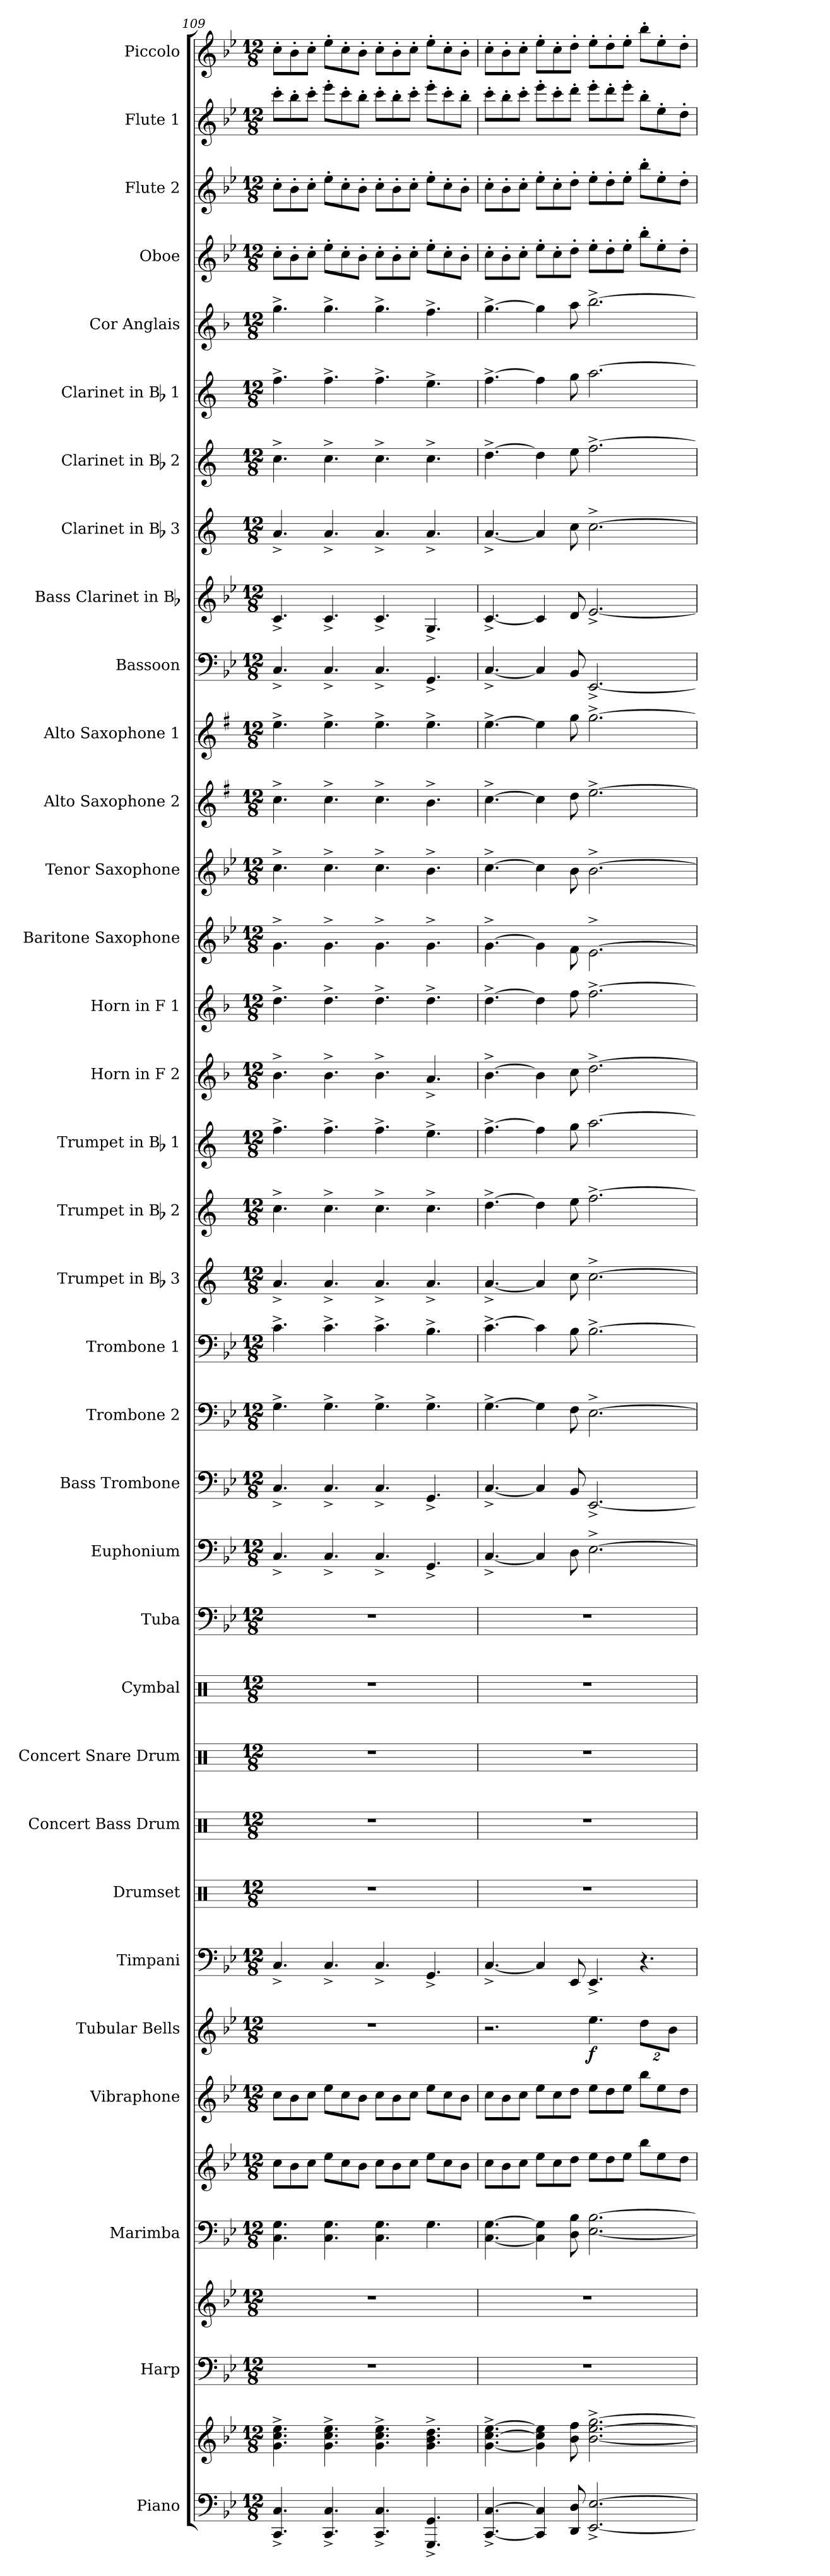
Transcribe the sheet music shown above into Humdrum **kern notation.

**kern	**kern	**kern	**kern	**kern	**kern	**kern	**kern	**dynam	**kern	**kern	**kern	**kern	**kern	**kern	**kern	**kern	**kern	**kern	**kern	**kern	**kern	**kern	**kern	**kern	**kern	**kern	**kern	**kern	**kern	**kern	**kern	**kern	**kern	**kern	**kern	**kern	**kern
*part34	*part34	*part33	*part33	*part32	*part32	*part31	*part30	*part30	*part29	*part28	*part27	*part26	*part25	*part24	*part23	*part22	*part21	*part20	*part19	*part18	*part17	*part16	*part15	*part14	*part13	*part12	*part11	*part10	*part9	*part8	*part7	*part6	*part5	*part4	*part3	*part2	*part1
*staff37	*staff36	*staff35	*staff34	*staff33	*staff32	*staff31	*staff30	*staff30	*staff29	*staff28	*staff27	*staff26	*staff25	*staff24	*staff23	*staff22	*staff21	*staff20	*staff19	*staff18	*staff17	*staff16	*staff15	*staff14	*staff13	*staff12	*staff11	*staff10	*staff9	*staff8	*staff7	*staff6	*staff5	*staff4	*staff3	*staff2	*staff1
*I"Piano	*	*I"Harp	*	*I"Marimba	*	*I"Vibraphone	*I"Tubular Bells	*	*I"Timpani	*I"Drumset	*I"Concert Bass Drum	*I"Concert Snare Drum	*I"Cymbal	*I"Tuba	*I"Euphonium	*I"Bass Trombone	*I"Trombone 2	*I"Trombone 1	*I"Trumpet in Bb 3	*I"Trumpet in Bb 2	*I"Trumpet in Bb 1	*I"Horn in F 2	*I"Horn in F 1	*I"Baritone Saxophone	*I"Tenor Saxophone	*I"Alto Saxophone 2	*I"Alto Saxophone 1	*I"Bassoon	*I"Bass Clarinet in Bb	*I"Clarinet in Bb 3	*I"Clarinet in Bb 2	*I"Clarinet in Bb 1	*I"Cor Anglais	*I"Oboe	*I"Flute 2	*I"Flute 1	*I"Piccolo
*I'Pno.	*	*I'Hp.	*	*I'Mar.	*	*I'Vib.	*I'Tub. B.	*	*I'Timp.	*I'D. Set	*I'Con. BD	*I'Con. Sn.	*I'Cym.	*I'Tba.	*I'Euph.	*I'B. Tbn.	*I'Tbn. 2	*I'Tbn. 1	*I'Tpt. 3	*I'Tpt. 2	*I'Tpt. 1	*I'Hn. 2	*I'Hn. 1	*I'Bari. Sax.	*I'Ten. Sax.	*I'Alto Sax. 2	*I'Alto Sax. 1	*I'Bsn.	*I'B. Cl.	*I'Cl. 3	*I'Cl. 2	*I'Cl. 1	*I'C. A.	*I'Ob.	*I'Fl. 2	*I'Fl. 1	*I'Picc.
*clefF4	*clefG2	*clefF4	*clefG2	*clefF4	*clefG2	*clefG2	*clefG2	*	*clefF4	*clefX	*clefX	*clefX	*clefX	*clefF4	*clefF4	*clefF4	*clefF4	*clefF4	*clefG2	*clefG2	*clefG2	*clefG2	*clefG2	*clefG2	*clefG2	*clefG2	*clefG2	*clefF4	*clefG2	*clefG2	*clefG2	*clefG2	*clefG2	*clefG2	*clefG2	*clefG2	*clefG2
*	*	*	*	*	*	*	*	*	*	*	*	*	*	*	*	*	*	*	*ITrd1c2	*ITrd1c2	*ITrd1c2	*ITrd4c7	*ITrd4c7	*ITrd12c21	*ITrd8c14	*ITrd5c9	*ITrd5c9	*	*ITrd8c14	*ITrd1c2	*ITrd1c2	*ITrd1c2	*ITrd4c7	*	*	*	*ITrd-7c-12
*k[b-e-]	*k[b-e-]	*k[b-e-]	*k[b-e-]	*k[b-e-]	*k[b-e-]	*k[b-e-]	*k[b-e-]	*	*k[b-e-]	*k[]	*k[]	*k[]	*k[]	*k[b-e-]	*k[b-e-]	*k[b-e-]	*k[b-e-]	*k[b-e-]	*k[b-e-]	*k[b-e-]	*k[b-e-]	*k[b-e-]	*k[b-e-]	*k[b-e-]	*k[b-e-]	*k[b-e-]	*k[b-e-]	*k[b-e-]	*k[b-e-]	*k[b-e-]	*k[b-e-]	*k[b-e-]	*k[b-e-]	*k[b-e-]	*k[b-e-]	*k[b-e-]	*k[b-e-]
*B-:	*B-:	*B-:	*B-:	*B-:	*B-:	*B-:	*B-:	*	*B-:	*	*	*	*	*B-:	*B-:	*B-:	*B-:	*B-:	*	*	*	*B-:	*B-:	*B-:	*	*B-:	*B-:	*B-:	*	*	*	*	*B-:	*B-:	*B-:	*B-:	*B-:
*M12/8	*M12/8	*M12/8	*M12/8	*M12/8	*M12/8	*M12/8	*M12/8	*	*M12/8	*M12/8	*M12/8	*M12/8	*M12/8	*M12/8	*M12/8	*M12/8	*M12/8	*M12/8	*M12/8	*M12/8	*M12/8	*M12/8	*M12/8	*M12/8	*M12/8	*M12/8	*M12/8	*M12/8	*M12/8	*M12/8	*M12/8	*M12/8	*M12/8	*M12/8	*M12/8	*M12/8	*M12/8
=109	=109	=109	=109	=109	=109	=109	=109	=109	=109	=109	=109	=109	=109	=109	=109	=109	=109	=109	=109	=109	=109	=109	=109	=109	=109	=109	=109	=109	=109	=109	=109	=109	=109	=109	=109	=109	=109
4.CC/^ 4.C/^	4.g\^ 4.cc\^ 4.ee-\^	1.r	1.r	4.C\ 4.G\	8cc\L	8cc\L	1.r	.	4.C^/	1.r	1.r	1.r	1.r	1.r	4.C^/	4.C^/	4.G^\	4.c^\	4.g^/	4.b-^\	4.ee-^\	4.e-^\	4.g^\	4.G^\	4.c^\	4.e-^\	4.g^\	4.C^/	4.C^/	4.g^/	4.b-^\	4.ee-^\	4.cc^\	8cc'\L	8cc'\L	8ccc'\L	8ccc'\L
.	.	.	.	.	8b-\	8b-\	.	.	.	.	.	.	.	.	.	.	.	.	.	.	.	.	.	.	.	.	.	.	.	.	.	.	.	8b-'\	8b-'\	8bb-'\	8bb-'\
.	.	.	.	.	8cc\J	8cc\J	.	.	.	.	.	.	.	.	.	.	.	.	.	.	.	.	.	.	.	.	.	.	.	.	.	.	.	8cc'\J	8cc'\J	8ccc'\J	8ccc'\J
4.CC/^ 4.C/^	4.g\^ 4.cc\^ 4.ee-\^	.	.	4.C\ 4.G\	8ee-\L	8ee-\L	.	.	4.C^/	.	.	.	.	.	4.C^/	4.C^/	4.G^\	4.c^\	4.g^/	4.b-^\	4.ee-^\	4.e-^\	4.g^\	4.G^\	4.c^\	4.e-^\	4.g^\	4.C^/	4.C^/	4.g^/	4.b-^\	4.ee-^\	4.cc^\	8ee-'\L	8ee-'\L	8eee-'\L	8eee-'\L
.	.	.	.	.	8cc\	8cc\	.	.	.	.	.	.	.	.	.	.	.	.	.	.	.	.	.	.	.	.	.	.	.	.	.	.	.	8cc'\	8cc'\	8ccc'\	8ccc'\
.	.	.	.	.	8b-\J	8b-\J	.	.	.	.	.	.	.	.	.	.	.	.	.	.	.	.	.	.	.	.	.	.	.	.	.	.	.	8b-'\J	8b-'\J	8bb-'\J	8bb-'\J
4.CC/^ 4.C/^	4.g\^ 4.cc\^ 4.ee-\^	.	.	4.C\ 4.G\	8cc\L	8cc\L	.	.	4.C^/	.	.	.	.	.	4.C^/	4.C^/	4.G^\	4.c^\	4.g^/	4.b-^\	4.ee-^\	4.e-^\	4.g^\	4.G^\	4.c^\	4.e-^\	4.g^\	4.C^/	4.C^/	4.g^/	4.b-^\	4.ee-^\	4.cc^\	8cc'\L	8cc'\L	8ccc'\L	8ccc'\L
.	.	.	.	.	8b-\	8b-\	.	.	.	.	.	.	.	.	.	.	.	.	.	.	.	.	.	.	.	.	.	.	.	.	.	.	.	8b-'\	8b-'\	8bb-'\	8bb-'\
.	.	.	.	.	8cc\J	8cc\J	.	.	.	.	.	.	.	.	.	.	.	.	.	.	.	.	.	.	.	.	.	.	.	.	.	.	.	8cc'\J	8cc'\J	8ccc'\J	8ccc'\J
4.GGG/^ 4.GG/^	4.g\^ 4.b-\^ 4.dd\^	.	.	4.G\	8ee-\L	8ee-\L	.	.	4.GG^/	.	.	.	.	.	4.GG^/	4.GG^/	4.G^\	4.B-^\	4.g^/	4.b-^\	4.dd^\	4.d^/	4.g^\	4.G^\	4.B-^\	4.d^\	4.g^\	4.GG^/	4.GG^/	4.g^/	4.b-^\	4.dd^\	4.b-^\	8ee-'\L	8ee-'\L	8eee-'\L	8eee-'\L
.	.	.	.	.	8cc\	8cc\	.	.	.	.	.	.	.	.	.	.	.	.	.	.	.	.	.	.	.	.	.	.	.	.	.	.	.	8cc'\	8cc'\	8ccc'\	8ccc'\
.	.	.	.	.	8b-\J	8b-\J	.	.	.	.	.	.	.	.	.	.	.	.	.	.	.	.	.	.	.	.	.	.	.	.	.	.	.	8b-'\J	8b-'\J	8bb-'\J	8bb-'\J
=110	=110	=110	=110	=110	=110	=110	=110	=110	=110	=110	=110	=110	=110	=110	=110	=110	=110	=110	=110	=110	=110	=110	=110	=110	=110	=110	=110	=110	=110	=110	=110	=110	=110	=110	=110	=110	=110
[4.CC/^ [4.C/^	[4.g\^ [4.cc\^ [4.ee-\^	1.r	1.r	[4.C\ [4.G\	8cc\L	8cc\L	2.r	.	[4.C^/	1.r	1.r	1.r	1.r	1.r	[4.C^/	[4.C^/	[4.G^\	[4.c^\	[4.g^/	[4.cc^\	[4.ee-^\	[4.e-^\	[4.g^\	[4.G^\	[4.c^\	[4.e-^\	[4.g^\	[4.C^/	[4.C^/	[4.g^/	[4.cc^\	[4.ee-^\	[4.cc^\	8cc'\L	8cc'\L	8ccc'\L	8ccc'\L
.	.	.	.	.	8b-\	8b-\	.	.	.	.	.	.	.	.	.	.	.	.	.	.	.	.	.	.	.	.	.	.	.	.	.	.	.	8b-'\	8b-'\	8bb-'\	8bb-'\
.	.	.	.	.	8cc\J	8cc\J	.	.	.	.	.	.	.	.	.	.	.	.	.	.	.	.	.	.	.	.	.	.	.	.	.	.	.	8cc'\J	8cc'\J	8ccc'\J	8ccc'\J
4CC/] 4C/]	4g\] 4cc\] 4ee-\]	.	.	4C\] 4G\]	8ee-\L	8ee-\L	.	.	4C/]	.	.	.	.	.	4C/]	4C/]	4G\]	4c\]	4g/]	4cc\]	4ee-\]	4e-\]	4g\]	4G\]	4c\]	4e-\]	4g\]	4C/]	4C/]	4g/]	4cc\]	4ee-\]	4cc\]	8ee-'\L	8ee-'\L	8eee-'\L	8eee-'\L
.	.	.	.	.	8cc\	8cc\	.	.	.	.	.	.	.	.	.	.	.	.	.	.	.	.	.	.	.	.	.	.	.	.	.	.	.	8cc'\	8cc'\	8ccc'\	8ccc'\
8DD/ 8D/	8b-\ 8ff\	.	.	8D\ 8B-\	8dd\J	8dd\J	.	.	8EE-/	.	.	.	.	.	8D\	8BB-/	8F\	8B-\	8b-\	8dd\	8ff\	8f\	8b-\	8F\	8B-\	8f\	8b-\	8BB-/	8D/	8b-\	8dd\	8ff\	8dd\	8dd'\J	8dd'\J	8ddd'\J	8ddd'\J
!	!	!	!	!	!	!	!	!LO:DY:b	!	!	!	!	!	!	!	!	!	!	!	!	!	!	!	!	!	!	!	!	!	!	!	!	!	!	!	!	!
[2.EE-/^ [2.E-/^	[2.b-\^ [2.ee-\^ [2.gg\^	.	.	[2.E-\ [2.B-\	8ee-\L	8ee-\L	4.ee-\	f	4.EE-^/	.	.	.	.	.	[2.E-^\	[2.EE-^/	[2.E-^\	[2.B-^\	[2.b-^\	[2.ee-^\	[2.gg\	[2.g^\	[2.b-^\	[2.E-^\	[2.B-^\	[2.g^\	[2.b-^\	[2.EE-^/	[2.E-^/	[2.b-^\	[2.ee-^\	[2.gg\	[2.ee-^\	8ee-'\L	8ee-'\L	8eee-'\L	8eee-'\L
.	.	.	.	.	8dd\	8dd\	.	.	.	.	.	.	.	.	.	.	.	.	.	.	.	.	.	.	.	.	.	.	.	.	.	.	.	8dd'\	8dd'\	8ddd'\	8ddd'\
.	.	.	.	.	8ee-\J	8ee-\J	.	.	.	.	.	.	.	.	.	.	.	.	.	.	.	.	.	.	.	.	.	.	.	.	.	.	.	8ee-'\J	8ee-'\J	8eee-'\J	8eee-'\J
*	*	*	*	*	*	*	*Xbrackettup	*	*	*	*	*	*	*	*	*	*	*	*	*	*	*	*	*	*	*	*	*	*	*	*	*	*	*	*	*	*
.	.	.	.	.	8bb-\L	8bb-\L	16%3dd\L	.	4.r	.	.	.	.	.	.	.	.	.	.	.	.	.	.	.	.	.	.	.	.	.	.	.	.	8bb-'\L	8bb-'\L	8bb-'\L	8bbb-'\L
.	.	.	.	.	8ee-\	8ee-\	.	.	.	.	.	.	.	.	.	.	.	.	.	.	.	.	.	.	.	.	.	.	.	.	.	.	.	8ee-'\	8ee-'\	8ee-'\	8eee-'\
.	.	.	.	.	.	.	16%3b-\J	.	.	.	.	.	.	.	.	.	.	.	.	.	.	.	.	.	.	.	.	.	.	.	.	.	.	.	.	.	.
.	.	.	.	.	8dd\J	8dd\J	.	.	.	.	.	.	.	.	.	.	.	.	.	.	.	.	.	.	.	.	.	.	.	.	.	.	.	8dd'\J	8dd'\J	8dd'\J	8ddd'\J
=	=	=	=	=	=	=	=	=	=	=	=	=	=	=	=	=	=	=	=	=	=	=	=	=	=	=	=	=	=	=	=	=	=	=	=	=	=
*-	*-	*-	*-	*-	*-	*-	*-	*-	*-	*-	*-	*-	*-	*-	*-	*-	*-	*-	*-	*-	*-	*-	*-	*-	*-	*-	*-	*-	*-	*-	*-	*-	*-	*-	*-	*-	*-
